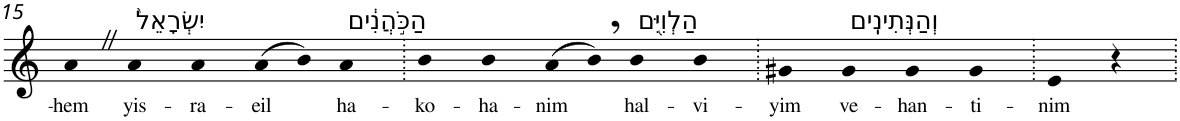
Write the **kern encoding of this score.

**kern	**text
*part1	*part1
*staff1	*staff1
*I"Piano	*
*I'Pno	*
!!LO:PB:g=z
*clefG2	*
*k[]	*
=15	=15
!	!LO:LY:b
4aZ	-hem
!LO:TX:a:t=יִשְׂרָאֵל֙	!
!	!LO:LY:b
4a	yis-
!	!LO:LY:b
4a	-ra-
!	!LO:LY:b
(>8a	-eil
8b)	.
!LO:TX:a:t=הַכֹּ֣הֲנִ֔ים	!
!	!LO:LY:b
4a	ha-
=16.	=16.
!	!LO:LY:b
4b	-ko-
!	!LO:LY:b
4b	-ha-
!	!LO:LY:b
(>8a	-nim
8b,)	.
!LO:TX:a:t=הַלְוִיִּ֖ם	!
!	!LO:LY:b
4b	hal-
!	!LO:LY:b
4b	-vi-
=17.	=17.
!	!LO:LY:b
4g#X	-yim
!LO:TX:a:t=וְהַנְּתִינִֽים	!
!	!LO:LY:b
4g#	ve-
!	!LO:LY:b
4g#	-han-
!	!LO:LY:b
4g#	-ti-
=18.	=18.
!	!LO:LY:b
4e	-nim
4r	.
=.	=.
*-	*-
